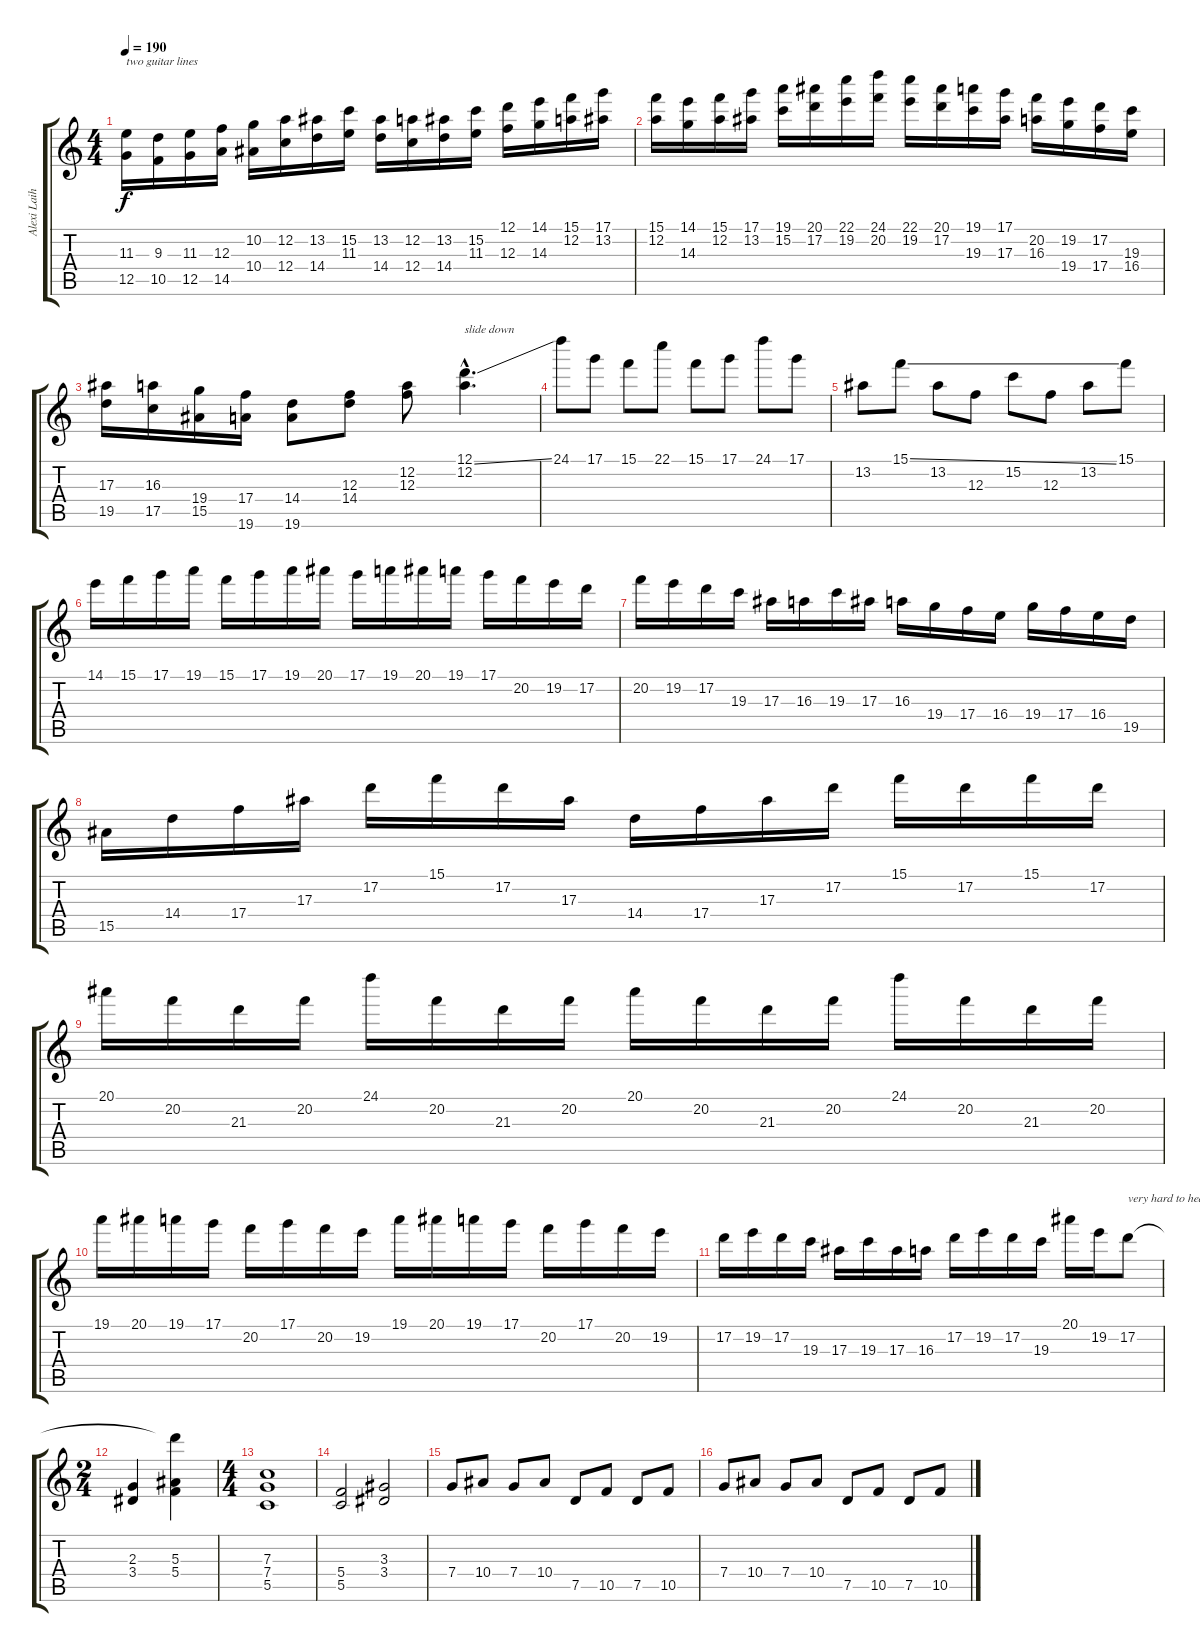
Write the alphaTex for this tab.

\track ("Alexi Laiho" "Alexi Laih") {instrument distortionguitar}
\staff {score tabs}
\tuning (D4 A3 F3 C3 G2 D2) {hide}
\ts (4 4)
\tempo 190
\clef g2
\ks c
(11.3 12.5).16{txt "two guitar lines" dy f} (9.3 10.5).16 (11.3 12.5).16 (12.3 14.5).16 (10.2 10.4).16 (12.2 12.4).16 (13.2 14.4).16 (15.2 11.3).16 (13.2 14.4).16 (12.2 12.4).16 (13.2 14.4).16 (15.2 11.3).16 (12.1 12.3).16 (14.1 14.3).16 (15.1 12.2).16 (17.1 13.2).16 |
(15.1 12.2).16 (14.1 14.3).16 (15.1 12.2).16 (17.1 13.2).16 (19.1 15.2).16 (20.1 17.2).16 (22.1 19.2).16 (24.1 20.2).16 (22.1 19.2).16 (20.1 17.2).16 (19.1 19.3).16 (17.1 17.3).16 (20.2 16.3).16 (19.2 19.4).16 (17.2 17.4).16 (19.3 16.4).16 |
(17.3 19.5).16 (16.3 17.5).16 (19.4 15.5).16 (17.4 19.6).16 (14.4 19.6).8 (12.3 14.4).8 (12.2 12.3).8 (12.1{ss hac} 12.2{hac}).4{d txt "slide down"} |
24.1.8 17.1.8 15.1.8 22.1.8 15.1.8 17.1.8 24.1.8 17.1.8 |
13.2.8 15.1{ss}.8 13.2.8 12.3.8 15.2.8 12.3.8 13.2.8 15.1.8 |
14.1.16 15.1.16 17.1.16 19.1.16 15.1.16 17.1.16 19.1.16 20.1.16 17.1.16 19.1.16 20.1.16 19.1.16 17.1.16 20.2.16 19.2.16 17.2.16 |
20.2.16 19.2.16 17.2.16 19.3.16 17.3.16 16.3.16 19.3.16 17.3.16 16.3.16 19.4.16 17.4.16 16.4.16 19.4.16 17.4.16 16.4.16 19.5.16 |
15.5.16 14.4.16 17.4.16 17.3.16 17.2.16 15.1.16 17.2.16 17.3.16 14.4.16 17.4.16 17.3.16 17.2.16 15.1.16 17.2.16 15.1.16 17.2.16 |
20.1.16 20.2.16 21.3.16 20.2.16 24.1.16 20.2.16 21.3.16 20.2.16 20.1.16 20.2.16 21.3.16 20.2.16 24.1.16 20.2.16 21.3.16 20.2.16 |
19.1.16 20.1.16 19.1.16 17.1.16 20.2.16 17.1.16 20.2.16 19.2.16 19.1.16 20.1.16 19.1.16 17.1.16 20.2.16 17.1.16 20.2.16 19.2.16 |
17.2.16 19.2.16 17.2.16 19.3.16 17.3.16 19.3.16 17.3.16 16.3.16 17.2.16 19.2.16 17.2.16 19.3.16 20.1.16 19.2.16 17.2.8{txt "very hard to hear what Laiho really does"} |
\ts (2 4)
(2.3 3.4).4{balance 16} (17.2{t} 5.3 5.4).4 |
\ts (4 4)
(7.3 7.4 5.5).1 |
(5.4 5.5).2 (3.3 3.4).2 |
7.4.8 10.4.8 7.4.8 10.4.8 7.5.8 10.5.8 7.5.8 10.5.8 |
7.4.8 10.4.8 7.4.8 10.4.8 7.5.8 10.5.8 7.5.8 10.5.8
